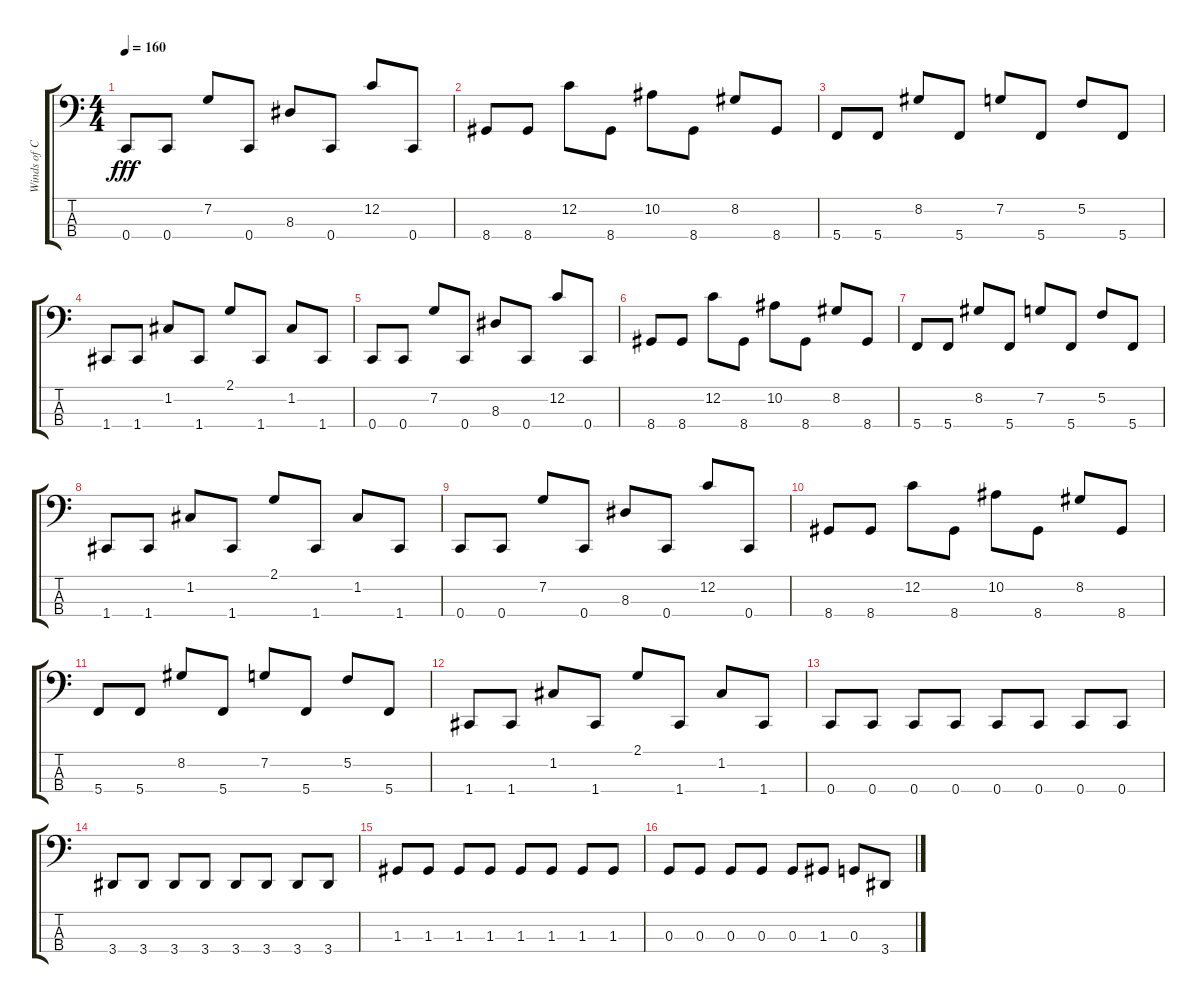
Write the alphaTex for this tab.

\track ("Winds of Connor" "Winds of C") {instrument electricbassfinger}
\staff {score tabs}
\tuning (F2 C2 G1 C1) {hide}
\ts (4 4)
\tempo 160
\clef f4
\ks c
0.4.8{dy fff} 0.4.8 7.2.8 0.4.8 8.3.8 0.4.8 12.2.8 0.4.8 |
8.4.8 8.4.8 12.2.8 8.4.8 10.2.8 8.4.8 8.2.8 8.4.8 |
5.4.8 5.4.8 8.2.8 5.4.8 7.2.8 5.4.8 5.2.8 5.4.8 |
1.4.8 1.4.8 1.2.8 1.4.8 2.1.8 1.4.8 1.2.8 1.4.8 |
0.4.8 0.4.8 7.2.8 0.4.8 8.3.8 0.4.8 12.2.8 0.4.8 |
8.4.8 8.4.8 12.2.8 8.4.8 10.2.8 8.4.8 8.2.8 8.4.8 |
5.4.8 5.4.8 8.2.8 5.4.8 7.2.8 5.4.8 5.2.8 5.4.8 |
1.4.8 1.4.8 1.2.8 1.4.8 2.1.8 1.4.8 1.2.8 1.4.8 |
0.4.8 0.4.8 7.2.8 0.4.8 8.3.8 0.4.8 12.2.8 0.4.8 |
8.4.8 8.4.8 12.2.8 8.4.8 10.2.8 8.4.8 8.2.8 8.4.8 |
5.4.8 5.4.8 8.2.8 5.4.8 7.2.8 5.4.8 5.2.8 5.4.8 |
1.4.8 1.4.8 1.2.8 1.4.8 2.1.8 1.4.8 1.2.8 1.4.8 |
0.4.8 0.4.8 0.4.8 0.4.8 0.4.8 0.4.8 0.4.8 0.4.8 |
3.4.8 3.4.8 3.4.8 3.4.8 3.4.8 3.4.8 3.4.8 3.4.8 |
1.3.8 1.3.8 1.3.8 1.3.8 1.3.8 1.3.8 1.3.8 1.3.8 |
0.3.8 0.3.8 0.3.8 0.3.8 0.3.8 1.3.8 0.3.8 3.4.8
